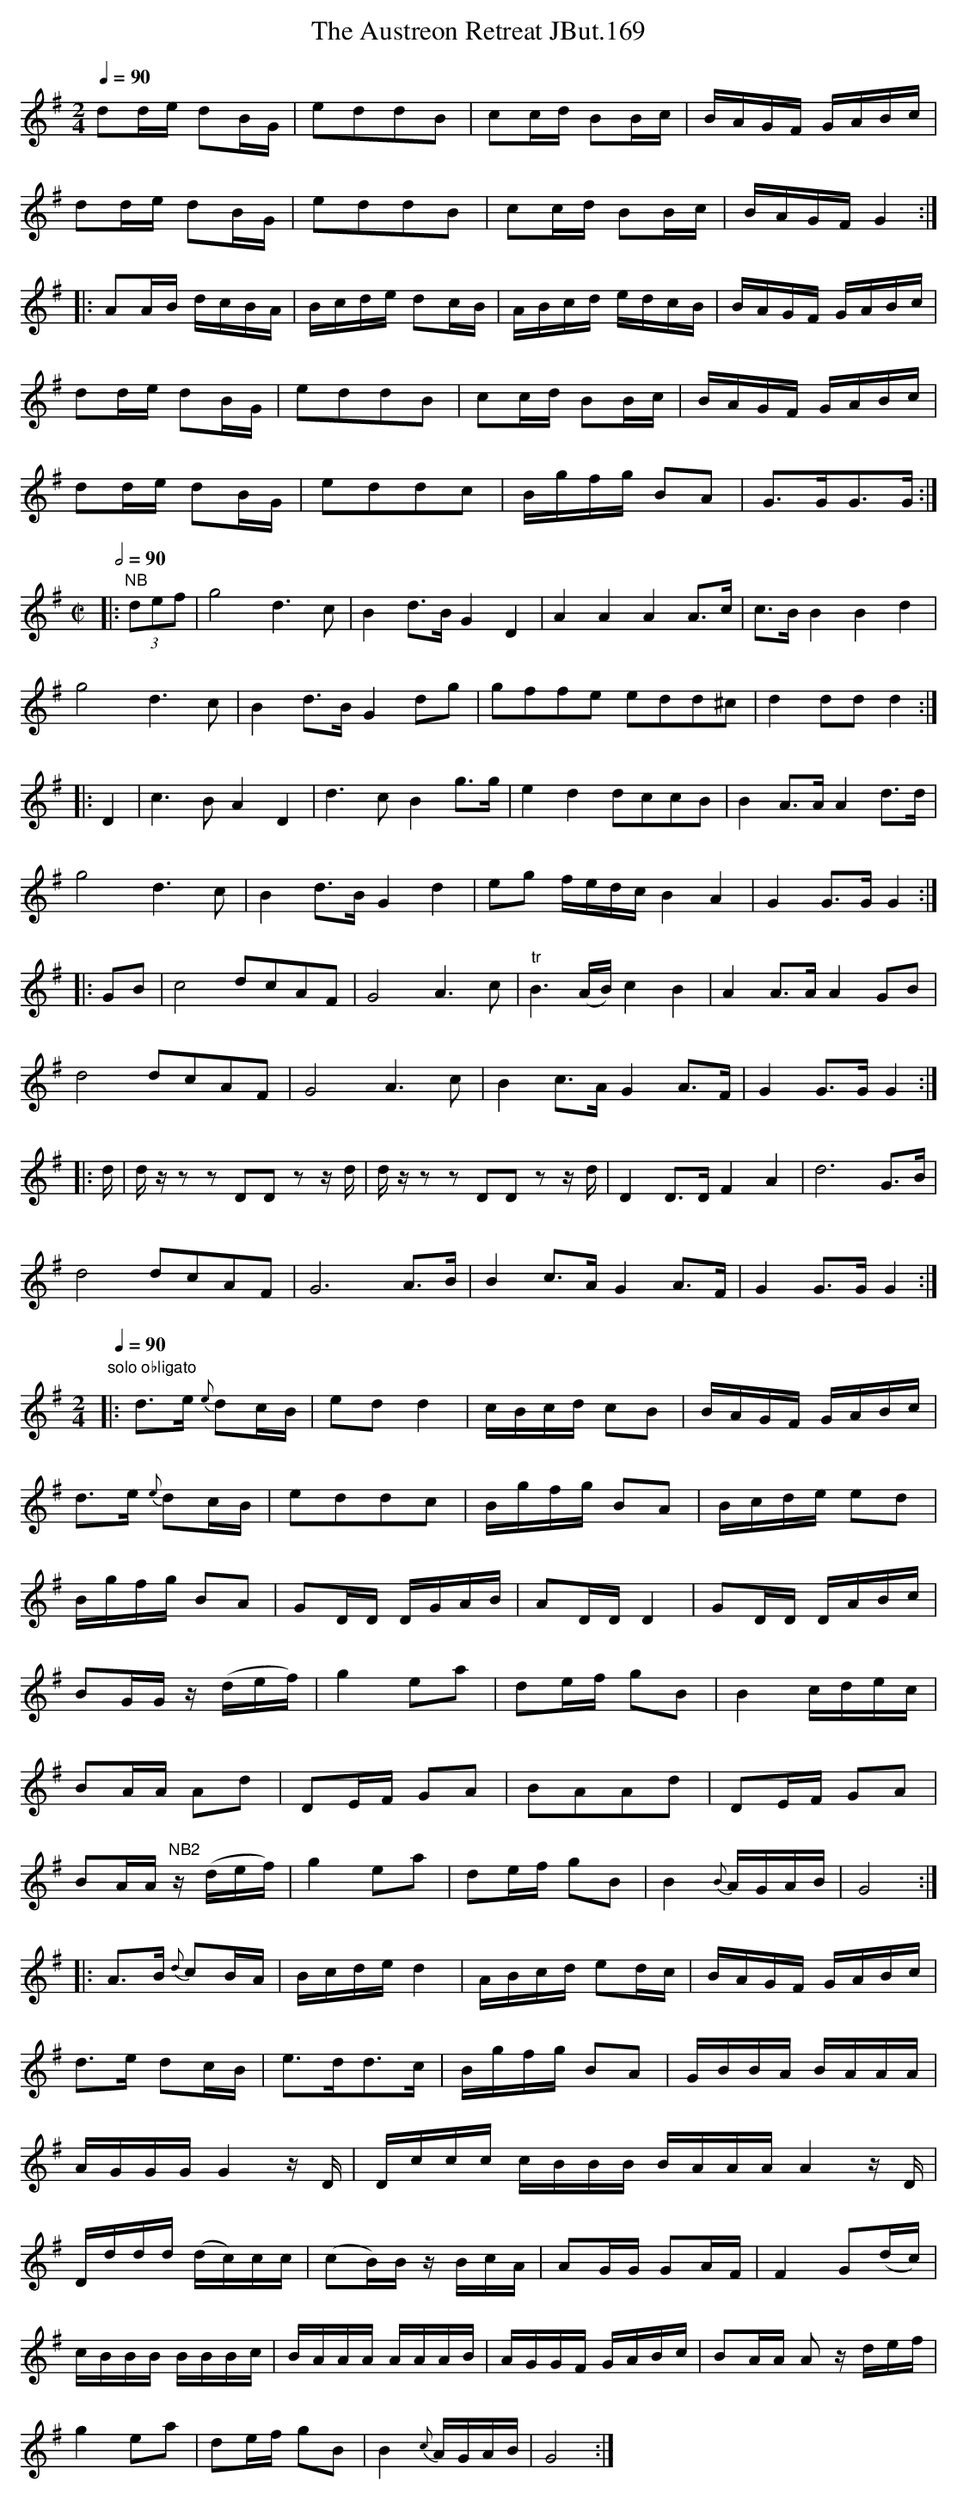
X:1
T:Austreon Retreat JBut.169, The
M:2/4
L:1/8
Q:1/4=90
K:G
dd/e/ dB/G/ | eddB | cc/d/ BB/c/ | B/A/G/F/ G/A/B/c/ |
dd/e/ dB/G/ | eddB | cc/d/ BB/c/ | B/A/G/F/ G2 :|
|: AA/B/ d/c/B/A/ | B/c/d/e/ dc/B/ | A/B/c/d/ e/d/c/B/ | B/A/G/F/ G/A/B/c/ |
dd/e/ dB/G/ | eddB | cc/d/ BB/c/ | B/A/G/F/ G/A/B/c/ |
dd/e/ dB/G/ | eddc | B/g/f/g/ BA | G>GG>G :|
[M:C|]
[L:1/8]
[Q:1/2=90]|: "NB"(3def | g4 d3c | B2 d>B G2D2 | A2A2A2 A>c | c>B B2B2d2 |
g4 d3c | B2d>B G2dg | gffe edd^c | d2dd d2 :|
|: D2 | c3B A2D2 | d3c B2g>g | e2d2 dccB | B2A>A A2d>d |
g4 d3c | B2d>B G2d2 | eg f/e/d/c/ B2A2 | G2G>G G2 :|
|: GB | c4 dcAF | G4 A3c | "tr"B3(A/B/) c2B2 | A2A>A A2GB |
d4 dcAF | G4 A3c | B2c>A G2A>F | G2G>G G2 :|
|: d/ | d/z/z z DD zz/d/ | d/z/ zz DD zz/d/ | D2D>D F2A2 | d6 G>B |
d4 dcAF | G6 A>B | B2c>A G2A>F | G2G>G G2 :|
[M:2/4]
[L:1/8]
[Q:1/4=90]"solo obligato"|:d>e {e}dc/B/ | ed d2 | c/B/c/d/ cB | B/A/G/F/ G/A/B/c/ |
d>e {e}dc/B/ | eddc | B/g/f/g/ BA | B/c/d/e/ ed |
B/g/f/g/ BA | GD/D/ D/G/A/B/ | AD/D/ D2 | GD/D/ D/A/B/c/ |
BG/G/ z/(d/e/f/) | g2ea | de/f/ gB | B2 c/d/e/c/ |
BA/A/ Ad | DE/F/ GA | BAAd | DE/F/ GA |
BA/A/ "NB2"z/ (d/e/f/) | g2ea | de/f/ gB | B2 {B} A/G/A/B/ | G4 :|
|: A>B {d}cB/A/ | B/c/d/e/ d2 | A/B/c/d/ ed/c/ | B/A/G/F/ G/A/B/c/ |
d>e dc/B/ | e>dd>c | B/g/f/g/ BA | G/B/B/A/ B/A/A/A/ |
A/G/G/G/ G2 z/D/ | D/c/c/c/ c/B/B/B/ B/A/A/A/ A2z/D/ |
D/d/d/d/ (d/c/)c/c/ | (cB/)B/ z/B/c/A/ | AG/G/ GA/F/ | F2G(d/c/) |
c/B/B/B/ B/B/B/c/ | B/A/A/A/ A/A/A/B/ | A/G/G/F/ G/A/B/c/ | BA/A/ A z/d/e/f/ |
g2ea | de/f/ gB | B2{c}A/G/A/B/ | G4 :|
